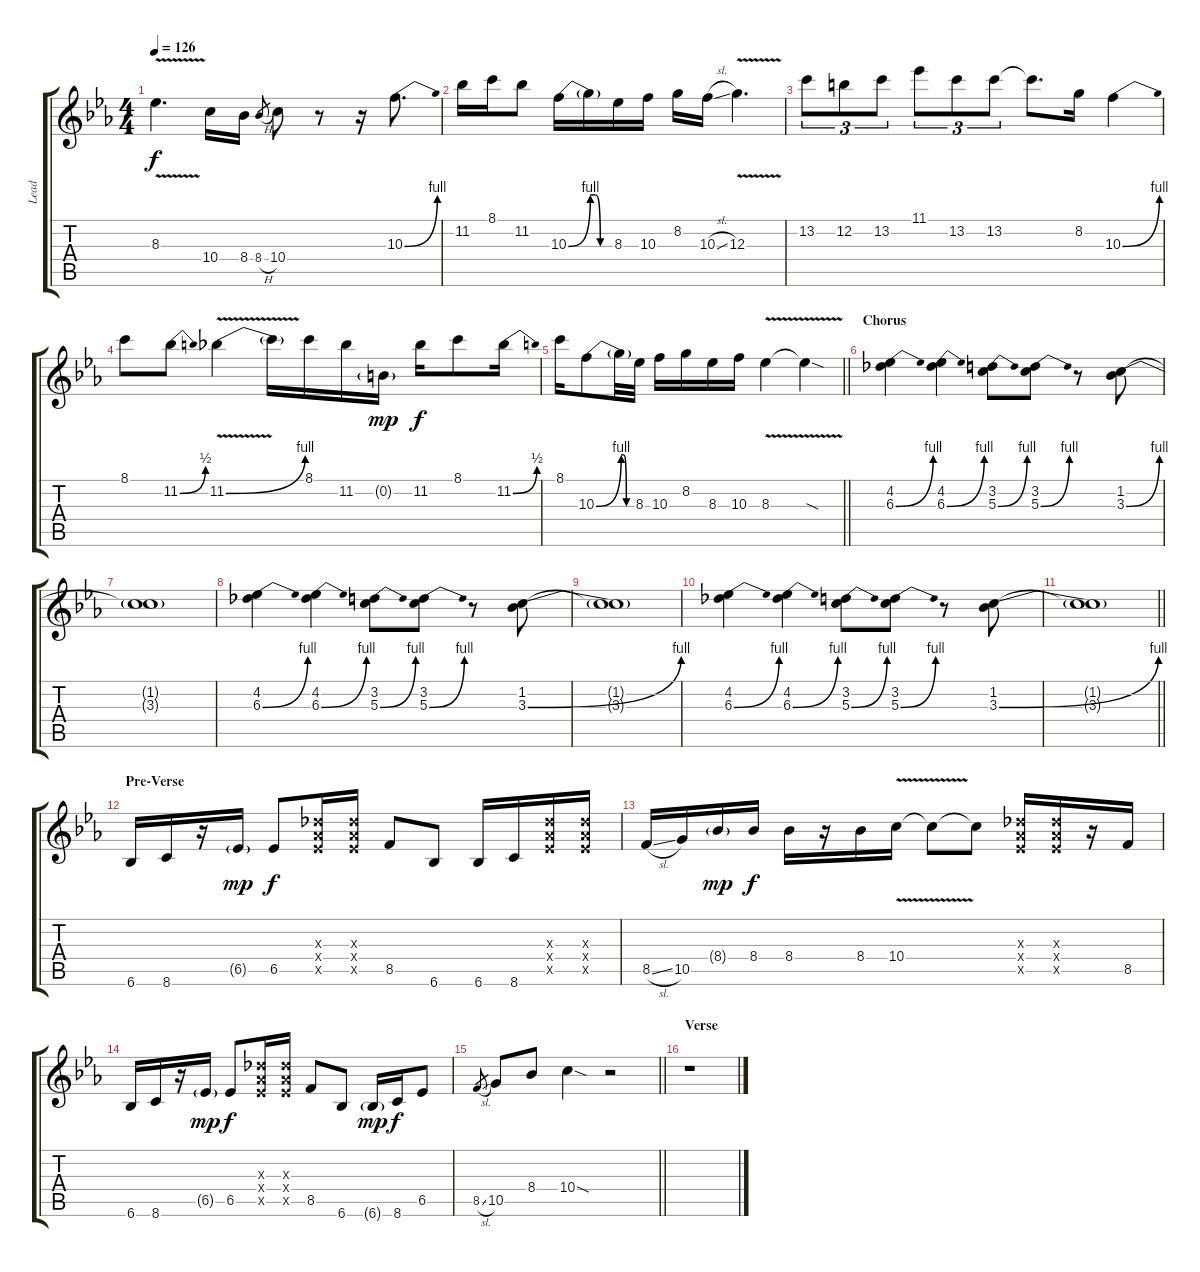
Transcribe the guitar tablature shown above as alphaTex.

\track ("Lead" "Lead") {instrument distortionguitar}
\staff {score tabs}
\tuning (E4 B3 G3 D3 A2 E2) {hide}
\ts (4 4)
\tempo 126
\clef g2
\ks eb
8.3{v}.4{d dy f} 10.4.16 8.4.16 8.4{h}.8{gr} 10.4.8 r.8 r.16 10.3{be (bend 0 0 60 4)}.8{d} |
11.2.16 8.1.16 11.2.8 10.3{be (bend 0 0 60 4)}.16 10.3{be (custom 0 4 15 4 30 0 60 0) t}.16 8.3.16 10.3.16 8.2.16 10.3{sl}.16 12.3{v}.4{d} |
13.2.8{tu (3 2)} 12.2.8{tu (3 2)} 13.2.8{tu (3 2)} 11.1.8{tu (3 2)} 13.2.8{tu (3 2)} 13.2.8{tu (3 2)} 13.2{t}.8{d} 8.2.16 10.3{be (bend 0 0 60 4)}.4 |
8.1.8 11.2{be (bend 0 0 60 2)}.8 11.2{be (bend 0 0 60 4) v}.4 11.2{t}.16 8.1.16 11.2.16 0.2{g}.16{dy mp} 11.2.16{dy f} 8.1.8 11.2{be (bend 0 0 60 2)}.16 |
\barLineRight lightlight
8.1.16 10.3{be (bend 0 0 60 4)}.8 10.3{be (custom 0 4 15 4 30 0 60 0) t}.32 8.3.32 10.3.16 8.2.16 8.3.16 10.3.16 8.3{v}.4 8.3{sod t}.4 |
\section ("" "Chorus")
(4.2 6.3{be (bend 0 0 60 4)}).4 (4.2 6.3{be (bend 0 0 60 4)}).4 (3.2 5.3{be (bend 0 0 60 4)}).8 (3.2 5.3{be (bend 0 0 60 4)}).8 r.8 (1.2 3.3{be (bend 0 0 60 4)}).8 |
(1.2{t} 3.3{t}).1 |
(4.2 6.3{be (bend 0 0 60 4)}).4 (4.2 6.3{be (bend 0 0 60 4)}).4 (3.2 5.3{be (bend 0 0 60 4)}).8 (3.2 5.3{be (bend 0 0 60 4)}).8 r.8 (1.2 3.3{be (bend 0 0 60 4)}).8 |
(1.2{t} 3.3{t}).1 |
(4.2 6.3{be (bend 0 0 60 4)}).4 (4.2 6.3{be (bend 0 0 60 4)}).4 (3.2 5.3{be (bend 0 0 60 4)}).8 (3.2 5.3{be (bend 0 0 60 4)}).8 r.8 (1.2 3.3{be (bend 0 0 60 4)}).8 |
\barLineRight lightlight
(1.2{t} 3.3{t}).1 |
\section ("" "Pre-Verse")
6.6.16 8.6.16 r.16 6.5{g}.16{dy mp} 6.5.8{dy f} (6.3{x} 6.4{x} 6.5{x}).16 (6.3{x} 6.4{x} 6.5{x}).16 8.5.8 6.6.8 6.6.16 8.6.16 (6.3{x} 6.4{x} 6.5{x}).16 (6.3{x} 6.4{x} 6.5{x}).16 |
8.5{sl}.16 10.5.16 8.4{g}.16{dy mp} 8.4.16{dy f} 8.4.16 r.16 8.4.16 10.4{v}.16 10.4{t}.8 10.4{t}.8 (6.3{x} 6.4{x} 6.5{x}).16 (6.3{x} 6.4{x} 6.5{x}).16 r.16 8.5.16 |
6.6.16 8.6.16 r.16 6.5{g}.16{dy mp} 6.5.8{dy f} (6.3{x} 6.4{x} 6.5{x}).16 (6.3{x} 6.4{x} 6.5{x}).16 8.5.8 6.6.8 6.6{g}.16{dy mp} 8.6.16{dy f} 6.5.8 |
\barLineRight lightlight
8.5{sl}.8{gr} 10.5.8 8.4.8 10.4{sod}.4 r.2 |
\section ("" "Verse")
r.1
